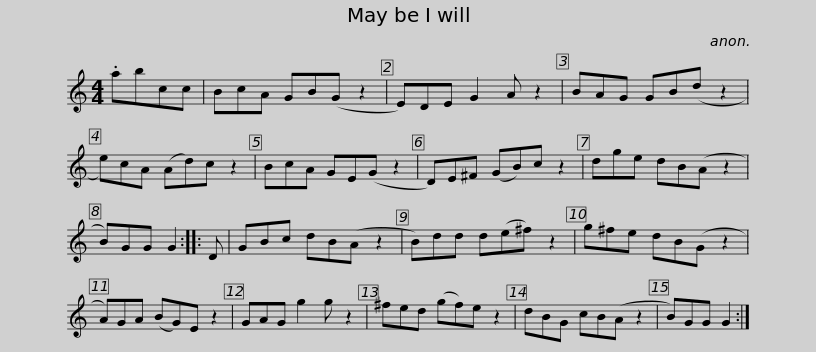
X:1
L:1/8
M:4/4
I:linebreak $
K:C
V:1 treble
V:1
 .abcc | BcA GB(G z2 | E)DE G2 A z2 | BAG GB(d z2 | e)cA (Ad)c z2 | %5
 BcA GE(G z2 |$ D)E^F (GB)c z2 | dge dB(A z2 | B)GG G2 :: D | %10
 GBc dB(A z2 | B)dd d(e^f) z2 | g^fe dB(G z2 |$ A)GA (BG)E z2 | GAG g2 g z2 | %15
 ^fed (gf)e z2 | dBG cB(A z2 | B)GG G2 :| %18
